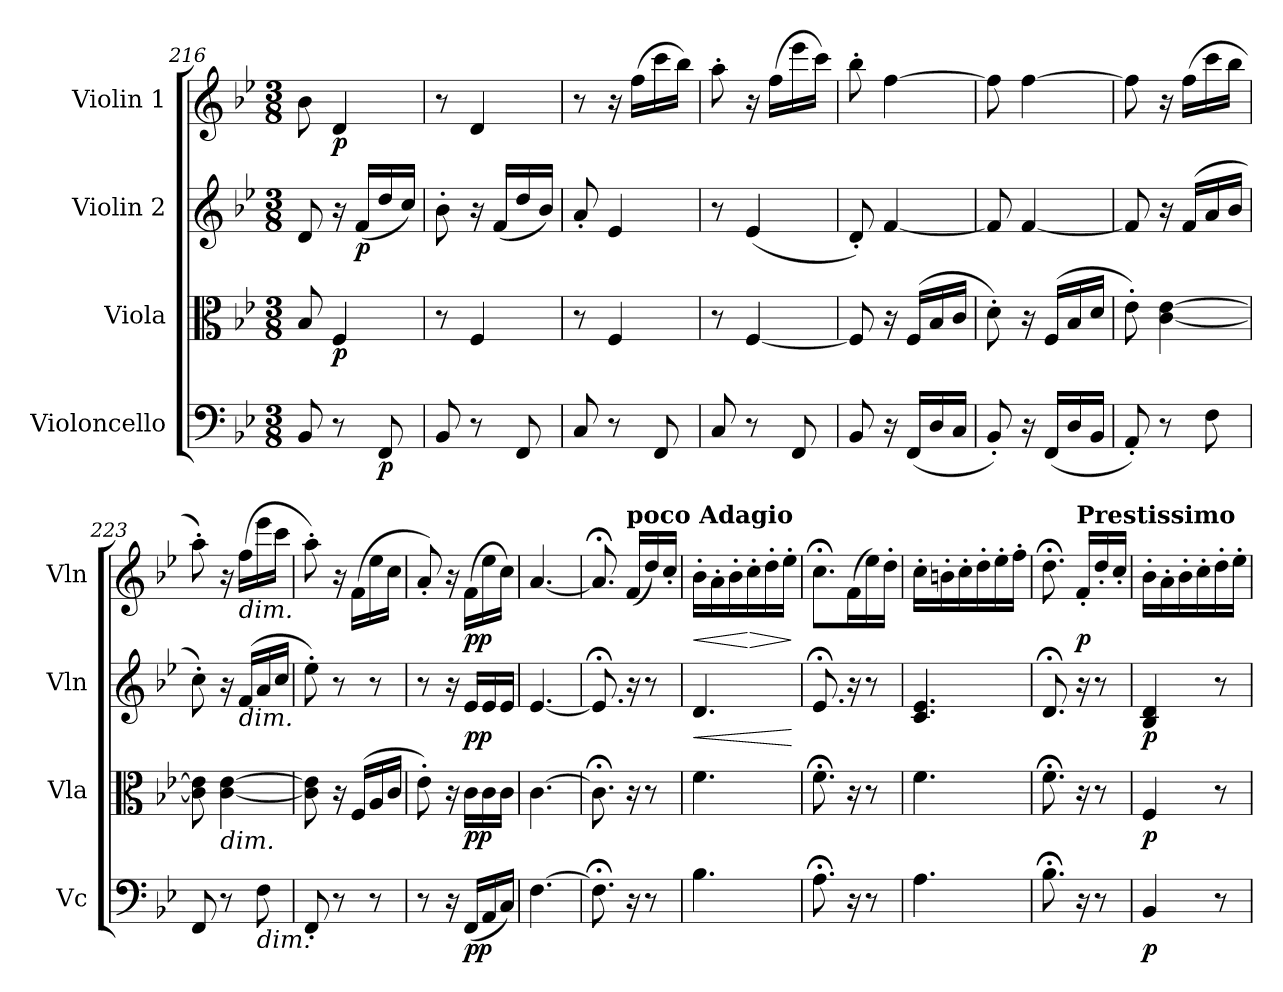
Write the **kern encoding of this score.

**kern	**dynam	**kern	**dynam	**kern	**dynam	**kern	**dynam
*part4	*part4	*part3	*part3	*part2	*part2	*part1	*part1
*staff4	*staff4	*staff3	*staff3	*staff2	*staff2	*staff1	*staff1
*I"Violoncello	*	*I"Viola	*	*I"Violin 2	*	*I"Violin 1	*
*I'Vc	*	*I'Vla	*	*I'Vln	*	*I'Vln	*
*clefF4	*	*clefC3	*	*clefG2	*	*clefG2	*
*k[b-e-]	*	*k[b-e-]	*	*k[b-e-]	*	*k[b-e-]	*
*M3/8	*	*M3/8	*	*M3/8	*	*M3/8	*
=216	=216	=216	=216	=216	=216	=216	=216
8BB-/	.	8B-/	.	8d/	.	8b-\	.
!	!	!	!LO:DY:b	!	!	!	!LO:DY:b
8r	.	4F/	p	16r	.	4d/	p
!	!	!	!	!	!LO:DY:b	!	!
.	.	.	.	(16f/LL	p	.	.
!	!LO:DY:b	!	!	!	!	!	!
8FF/	p	.	.	16dd/	.	.	.
.	.	.	.	16cc/JJ)	.	.	.
=217	=217	=217	=217	=217	=217	=217	=217
8BB-/	.	8r	.	8b-'\	.	8r	.
8r	.	4F/	.	16r	.	4d/	.
.	.	.	.	(16f/LL	.	.	.
8FF/	.	.	.	16dd/	.	.	.
.	.	.	.	16b-/JJ)	.	.	.
=218	=218	=218	=218	=218	=218	=218	=218
8C/	.	8r	.	8a'/	.	8r	.
8r	.	4F/	.	4e-/	.	16r	.
.	.	.	.	.	.	(16ff\LL	.
8FF/	.	.	.	.	.	16ccc\	.
.	.	.	.	.	.	16bb-\JJ)	.
=219	=219	=219	=219	=219	=219	=219	=219
8C/	.	8r	.	8r	.	8aa'\	.
8r	.	[4F/	.	(4e-/	.	16r	.
.	.	.	.	.	.	(16ff\LL	.
8FF/	.	.	.	.	.	16eee-\	.
.	.	.	.	.	.	16ccc\JJ)	.
=220	=220	=220	=220	=220	=220	=220	=220
8BB-/	.	8F/]	.	8d'/)	.	8bb-'\	.
16r	.	16r	.	[4f/	.	[4ff\	.
(16FF/LL	.	(16F/LL	.	.	.	.	.
16D/	.	16B-/	.	.	.	.	.
16C/JJ	.	16c/JJ	.	.	.	.	.
!!LO:LB:g=z
=221	=221	=221	=221	=221	=221	=221	=221
8BB-'/)	.	8d'\)	.	8f/]	.	8ff\]	.
16r	.	16r	.	[4f/	.	[4ff\	.
(16FF/LL	.	(16F/LL	.	.	.	.	.
16D/	.	16B-/	.	.	.	.	.
16BB-/JJ	.	16d/JJ	.	.	.	.	.
=222	=222	=222	=222	=222	=222	=222	=222
8AA'/)	.	8e-'\)	.	8f/]	.	8ff\]	.
8r	.	[4c\ [4e-\	.	16r	.	16r	.
.	.	.	.	(16f/LL	.	(16ff\LL	.
8F\	.	.	.	16a/	.	16ccc\	.
.	.	.	.	16b-/JJ	.	16bb-\JJ	.
!!LO:LB:g=z
=223	=223	=223	=223	=223	=223	=223	=223
8FF/	.	8c\] 8e-\]	.	8cc'\)	.	8aa'\)	.
!	!	!LO:TX:b:i:t=dim.	!	!	!	!	!
8r	.	[4c\ [4e-\	.	16r	.	16r	.
!	!	!	!	!	!	!LO:TX:b:i:t=dim.	!
!	!	!	!	!LO:TX:b:i:t=dim.	!	!	!
.	.	.	.	(16f/LL	.	(16ff\LL	.
!LO:TX:b:i:t=dim.	!	!	!	!	!	!	!
8F\	.	.	.	16a/	.	16eee-\	.
.	.	.	.	16cc/JJ	.	16ccc\JJ	.
=224	=224	=224	=224	=224	=224	=224	=224
8FF'/	.	8c\] 8e-\]	.	8ee-'\)	.	8aa'\)	.
8r	.	16r	.	8r	.	16r	.
.	.	(16F/LL	.	.	.	(16f\LL	.
8r	.	16A/	.	8r	.	16ee-\	.
.	.	16c/JJ	.	.	.	16cc\JJ	.
=225	=225	=225	=225	=225	=225	=225	=225
8r	.	8e-'\)	.	8r	.	8a'/)	.
16r	.	16r	.	16r	.	16r	.
!	!LO:DY:b	!	!LO:DY:b	!	!LO:DY:b	!	!LO:DY:b
(16FF/LL	pp	16c\LL	pp	16e-/LL	pp	(16f\LL	pp
16AA/	.	16c\	.	16e-/	.	16ee-\	.
16C/JJ)	.	16c\JJ	.	16e-/JJ	.	16cc\JJ)	.
=226	=226	=226	=226	=226	=226	=226	=226
[4.F\	.	[4.c\	.	[4.e-/	.	[4.a/	.
=227	=227	=227	=227	=227	=227	=227	=227
8.F;<\]	.	8.c;<\]	.	8.e-;</]	.	8.a;</]	.
!	!	!	!	!	!	!LO:TX:a:B:t=poco Adagio	!
16r	.	16r	.	16r	.	(16f/LL	.
8r	.	8r	.	8r	.	16dd/)	.
.	.	.	.	.	.	16cc'/JJ	.
=228	=228	=228	=228	=228	=228	=228	=228
*^	*	*^	*	*	*	*	*
!	!	!	!	!	!	!	!LO:HP:b	!	!LO:HP:b
*	*	*	*	*	*	*^	*	*	*
4.B-\	8.ryy	.	4.f\	8.ryy	.	4.d/	8.ryy	<	16b-'\LL	<
.	.	.	.	.	.	.	.	.	16a'\	.
.	.	.	.	.	.	.	.	.	16b-'\	.
!	!	!	!	!	!	!	!	!	!	!LO:HP:n=1:b
.	16ryy	.	.	16ryy	.	.	16ryy	.	16cc'\	[ >
.	8ryy	.	.	8ryy	.	.	8ryy	.	16dd'\	.
.	.	.	.	.	.	.	.	.	16ee-'\JJ	.
*v	*v	*	*	*	*	*v	*v	*	*	*
*	*	*v	*v	*	*	*	*	*
.	.	.	.	.	[	.	]
=229	=229	=229	=229	=229	=229	=229	=229
8.A;<\	.	8.f;<\	.	8.e-;</	.	8.cc;<\L	.
16r	.	16r	.	16r	.	(16f\L	.
8r	.	8r	.	8r	.	16ee-\)	.
.	.	.	.	.	.	16dd'\JJ	.
=230	=230	=230	=230	=230	=230	=230	=230
4.A\	.	4.f\	.	4.c/ 4.e-/	.	16cc'\LL	.
.	.	.	.	.	.	16bn'\	.
.	.	.	.	.	.	16cc'\	.
.	.	.	.	.	.	16dd'\	.
.	.	.	.	.	.	16ee-'\	.
.	.	.	.	.	.	16ff'\JJ	.
=231	=231	=231	=231	=231	=231	=231	=231
8.B-;<\	.	8.f;<\	.	8.d;</	.	8.dd;<\	.
!	!	!	!	!	!	!LO:TX:a:B:t=Prestissimo	!
!	!	!	!	!	!	!	!LO:DY:b
16r	.	16r	.	16r	.	16f'/LL	p
8r	.	8r	.	8r	.	16dd'/	.
.	.	.	.	.	.	16cc'/JJ	.
!!LO:LB:g=z
=232	=232	=232	=232	=232	=232	=232	=232
!	!LO:DY:b	!	!LO:DY:b	!	!LO:DY:b	!	!
4BB-/	p	4F/	p	4B-/ 4d/	p	16b-'\LL	.
.	.	.	.	.	.	16a'\	.
.	.	.	.	.	.	16b-'\	.
.	.	.	.	.	.	16cc'\	.
8r	.	8r	.	8r	.	16dd'\	.
.	.	.	.	.	.	16ee-'\JJ	.
=	=	=	=	=	=	=	=
*-	*-	*-	*-	*-	*-	*-	*-
